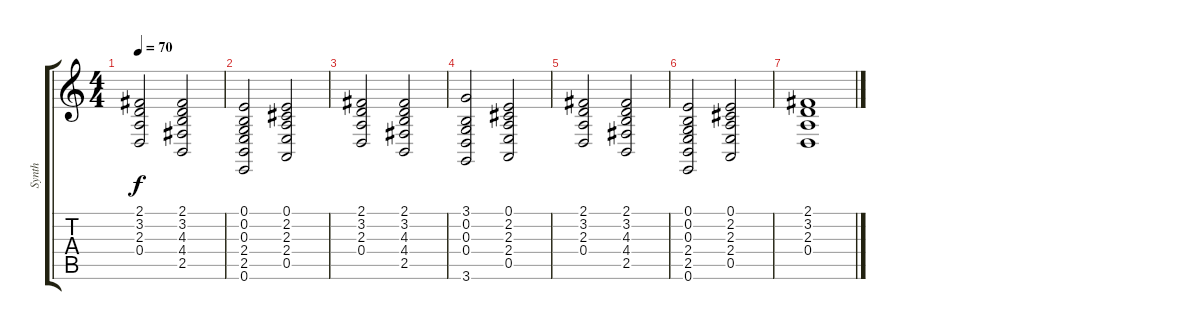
\track ("Synth" "Synth") {instrument synthstrings1}
\staff {score tabs}
\tuning (E4 B3 G3 D3 A2 E2) {hide}
\ts (4 4)
\tempo 70
\clef g2
\ks c
(2.1 3.2 2.3 0.4).2{dy f} (2.1 3.2 4.3 4.4 2.5).2 |
(0.1 0.2 0.3 2.4 2.5 0.6).2 (0.1 2.2 2.3 2.4 0.5).2 |
(2.1 3.2 2.3 0.4).2 (2.1 3.2 4.3 4.4 2.5).2 |
(3.1 0.2 0.3 0.4 3.6).2 (0.1 2.2 2.3 2.4 0.5).2 |
(2.1 3.2 2.3 0.4).2 (2.1 3.2 4.3 4.4 2.5).2 |
(0.1 0.2 0.3 2.4 2.5 0.6).2 (0.1 2.2 2.3 2.4 0.5).2 |
(2.1 3.2 2.3 0.4).1
